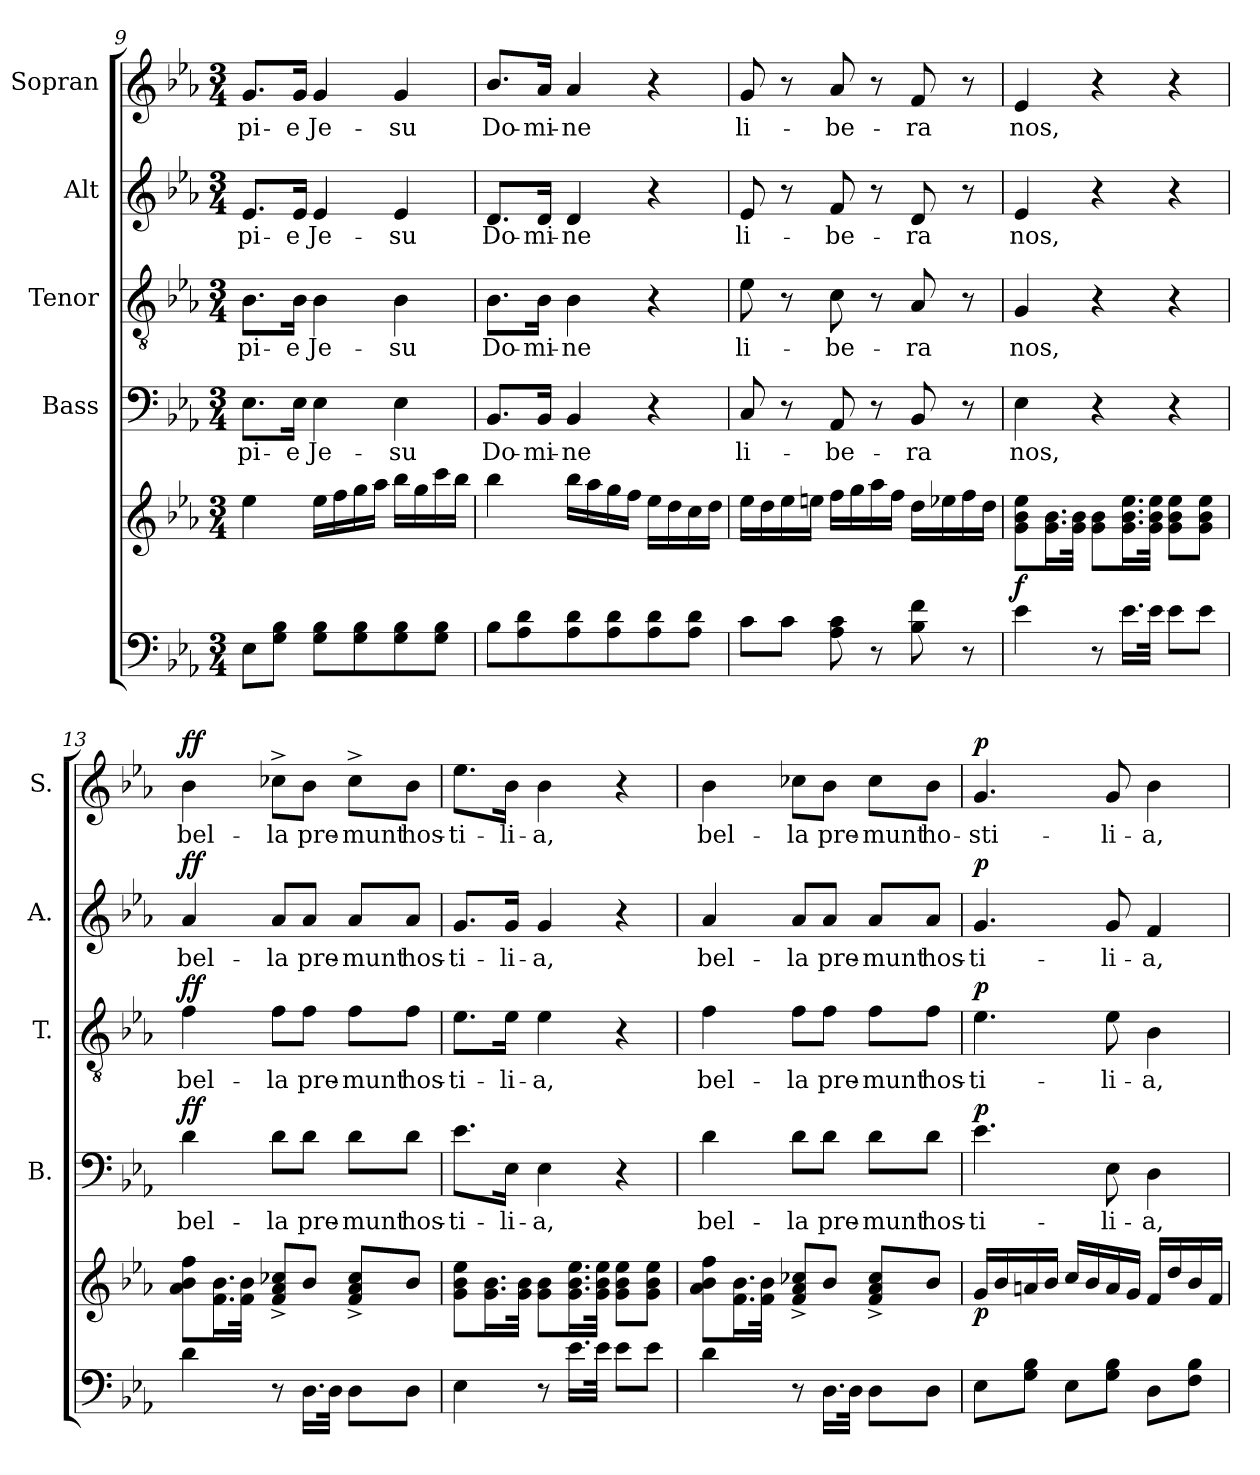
**kern	**kern	**dynam	**kern	**text	**dynam	**kern	**text	**dynam	**kern	**text	**dynam	**kern	**text	**dynam
*part5	*part5	*part5	*part4	*part4	*part4	*part3	*part3	*part3	*part2	*part2	*part2	*part1	*part1	*part1
*staff6	*staff5	*staff5/6	*staff4	*staff4	*staff4	*staff3	*staff3	*staff3	*staff2	*staff2	*staff2	*staff1	*staff1	*staff1
*	*	*	*I"Bass	*	*	*I"Tenor	*	*	*I"Alt	*	*	*I"Sopran	*	*
*	*	*	*I'B.	*	*	*I'T.	*	*	*I'A.	*	*	*I'S.	*	*
*clefF4	*clefG2	*	*clefF4	*	*	*clefGv2	*	*	*clefG2	*	*	*clefG2	*	*
*k[b-e-a-]	*k[b-e-a-]	*	*k[b-e-a-]	*	*	*k[b-e-a-]	*	*	*k[b-e-a-]	*	*	*k[b-e-a-]	*	*
*E-:	*E-:	*	*E-:	*	*	*E-:	*	*	*E-:	*	*	*E-:	*	*
*M3/4	*M3/4	*	*M3/4	*	*	*M3/4	*	*	*M3/4	*	*	*M3/4	*	*
=9	=9	=9	=9	=9	=9	=9	=9	=9	=9	=9	=9	=9	=9	=9
!	!	!	!	!LO:LY:b	!	!	!LO:LY:b	!	!	!LO:LY:b	!	!	!LO:LY:b	!
8E-\L	4ee-\	.	8.E-\L	pi-	.	8.B-\L	pi-	.	8.e-/L	pi-	.	8.g/L	pi-	.
8G\ 8B-\J	.	.	.	.	.	.	.	.	.	.	.	.	.	.
!	!	!	!	!LO:LY:b	!	!	!LO:LY:b	!	!	!LO:LY:b	!	!	!LO:LY:b	!
.	.	.	16E-\Jk	-e	.	16B-\Jk	-e	.	16e-/Jk	-e	.	16g/Jk	-e	.
!	!	!	!	!LO:LY:b	!	!	!LO:LY:b	!	!	!LO:LY:b	!	!	!LO:LY:b	!
8G\ 8B-\L	16ee-\LL	.	4E-\	Je-	.	4B-\	Je-	.	4e-/	Je-	.	4g/	Je-	.
.	16ff\	.	.	.	.	.	.	.	.	.	.	.	.	.
8G\ 8B-\	16gg\	.	.	.	.	.	.	.	.	.	.	.	.	.
.	16aa-\JJ	.	.	.	.	.	.	.	.	.	.	.	.	.
!	!	!	!	!LO:LY:b	!	!	!LO:LY:b	!	!	!LO:LY:b	!	!	!LO:LY:b	!
8G\ 8B-\	16bb-\LL	.	4E-\	-su	.	4B-\	-su	.	4e-/	-su	.	4g/	-su	.
.	16gg\	.	.	.	.	.	.	.	.	.	.	.	.	.
8G\ 8B-\J	16ccc\	.	.	.	.	.	.	.	.	.	.	.	.	.
.	16bb-\JJ	.	.	.	.	.	.	.	.	.	.	.	.	.
=10	=10	=10	=10	=10	=10	=10	=10	=10	=10	=10	=10	=10	=10	=10
!	!	!	!	!LO:LY:b	!	!	!LO:LY:b	!	!	!LO:LY:b	!	!	!LO:LY:b	!
8B-\L	4bb-\	.	8.BB-/L	Do-	.	8.B-\L	Do-	.	8.d/L	Do-	.	8.b-/L	Do-	.
8A-\ 8d\	.	.	.	.	.	.	.	.	.	.	.	.	.	.
!	!	!	!	!LO:LY:b	!	!	!LO:LY:b	!	!	!LO:LY:b	!	!	!LO:LY:b	!
.	.	.	16BB-/Jk	-mi-	.	16B-\Jk	-mi-	.	16d/Jk	-mi-	.	16a-/Jk	-mi-	.
!	!	!	!	!LO:LY:b	!	!	!LO:LY:b	!	!	!LO:LY:b	!	!	!LO:LY:b	!
8A-\ 8d\	16bb-\LL	.	4BB-/	-ne	.	4B-\	-ne	.	4d/	-ne	.	4a-/	-ne	.
.	16aa-\	.	.	.	.	.	.	.	.	.	.	.	.	.
8A-\ 8d\	16gg\	.	.	.	.	.	.	.	.	.	.	.	.	.
.	16ff\JJ	.	.	.	.	.	.	.	.	.	.	.	.	.
8A-\ 8d\	16ee-\LL	.	4r	.	.	4r	.	.	4r	.	.	4r	.	.
.	16dd\	.	.	.	.	.	.	.	.	.	.	.	.	.
8A-\ 8d\J	16cc\	.	.	.	.	.	.	.	.	.	.	.	.	.
.	16dd\JJ	.	.	.	.	.	.	.	.	.	.	.	.	.
!!LO:PB:g=z
=11	=11	=11	=11	=11	=11	=11	=11	=11	=11	=11	=11	=11	=11	=11
!	!	!	!	!LO:LY:b	!	!	!LO:LY:b	!	!	!LO:LY:b	!	!	!LO:LY:b	!
8c\L	16ee-\LL	.	8C/	li-	.	8e-\	li-	.	8e-/	li-	.	8g/	li-	.
.	16dd\	.	.	.	.	.	.	.	.	.	.	.	.	.
8c\J	16ee-\	.	8r	.	.	8r	.	.	8r	.	.	8r	.	.
.	16een\JJ	.	.	.	.	.	.	.	.	.	.	.	.	.
!	!	!	!	!LO:LY:b	!	!	!LO:LY:b	!	!	!LO:LY:b	!	!	!LO:LY:b	!
8A-\ 8c\	16ff\LL	.	8AA-/	-be-	.	8c\	-be-	.	8f/	-be-	.	8a-/	-be-	.
.	16gg\	.	.	.	.	.	.	.	.	.	.	.	.	.
8r	16aa-\	.	8r	.	.	8r	.	.	8r	.	.	8r	.	.
.	16ff\JJ	.	.	.	.	.	.	.	.	.	.	.	.	.
!	!	!	!	!LO:LY:b	!	!	!LO:LY:b	!	!	!LO:LY:b	!	!	!LO:LY:b	!
8B-\ 8f\	16dd\LL	.	8BB-/	-ra	.	8A-/	-ra	.	8d/	-ra	.	8f/	-ra	.
.	16ee-X\	.	.	.	.	.	.	.	.	.	.	.	.	.
8r	16ff\	.	8r	.	.	8r	.	.	8r	.	.	8r	.	.
.	16dd\JJ	.	.	.	.	.	.	.	.	.	.	.	.	.
=12	=12	=12	=12	=12	=12	=12	=12	=12	=12	=12	=12	=12	=12	=12
!	!	!LO:DY:b	!	!LO:LY:b	!	!	!LO:LY:b	!	!	!LO:LY:b	!	!	!LO:LY:b	!
4e-\	8g\ 8b-\ 8ee-\L	f	4E-\	nos,	.	4G/	nos,	.	4e-/	nos,	.	4e-/	nos,	.
.	16.g\ 16.b-\L	.	.	.	.	.	.	.	.	.	.	.	.	.
.	32g\ 32b-\JJk	.	.	.	.	.	.	.	.	.	.	.	.	.
8r	8g\ 8b-\L	.	4r	.	.	4r	.	.	4r	.	.	4r	.	.
16.e-\LL	16.g\ 16.b-\ 16.ee-\L	.	.	.	.	.	.	.	.	.	.	.	.	.
32e-\JJk	32g\ 32b-\ 32ee-\JJk	.	.	.	.	.	.	.	.	.	.	.	.	.
8e-\L	8g\ 8b-\ 8ee-\L	.	4r	.	.	4r	.	.	4r	.	.	4r	.	.
8e-\J	8g\ 8b-\ 8ee-\J	.	.	.	.	.	.	.	.	.	.	.	.	.
=13	=13	=13	=13	=13	=13	=13	=13	=13	=13	=13	=13	=13	=13	=13
!	!	!	!	!LO:LY:b	!LO:DY:a	!	!LO:LY:b	!LO:DY:a	!	!LO:LY:b	!LO:DY:a	!	!LO:LY:b	!LO:DY:a
4d\	8a-\ 8b-\ 8ff\L	.	4d\	bel-	ff	4f\	bel-	ff	4a-/	bel-	ff	4b-\	bel-	ff
.	16.f\ 16.b-\L	.	.	.	.	.	.	.	.	.	.	.	.	.
.	32f\ 32b-\JJk	.	.	.	.	.	.	.	.	.	.	.	.	.
!	!	!	!	!LO:LY:b	!	!	!LO:LY:b	!	!	!LO:LY:b	!	!	!LO:LY:b	!
8r	8f/^< 8a-/^< 8cc-X/^<L	.	8d\L	-la	.	8f\L	-la	.	8a-/L	-la	.	8cc-X^>\L	-la	.
!	!	!	!	!LO:LY:b	!	!	!LO:LY:b	!	!	!LO:LY:b	!	!	!LO:LY:b	!
16.D\LL	8b-/J	.	8d\J	pre-	.	8f\J	pre-	.	8a-/J	pre-	.	8b-\J	pre-	.
32D\JJk	.	.	.	.	.	.	.	.	.	.	.	.	.	.
!	!	!	!	!LO:LY:b	!	!	!LO:LY:b	!	!	!LO:LY:b	!	!	!LO:LY:b	!
8D\L	8f/^< 8a-/^< 8cc-/^<L	.	8d\L	-munt	.	8f\L	-munt	.	8a-/L	-munt	.	8cc-^>\L	-munt	.
!	!	!	!	!LO:LY:b	!	!	!LO:LY:b	!	!	!LO:LY:b	!	!	!LO:LY:b	!
8D\J	8b-/J	.	8d\J	hos-	.	8f\J	hos-	.	8a-/J	hos-	.	8b-\J	hos-	.
=14	=14	=14	=14	=14	=14	=14	=14	=14	=14	=14	=14	=14	=14	=14
!	!	!	!	!LO:LY:b	!	!	!LO:LY:b	!	!	!LO:LY:b	!	!	!LO:LY:b	!
4E-\	8g\ 8b-\ 8ee-\L	.	8.e-\L	-ti-	.	8.e-\L	-ti-	.	8.g/L	-ti-	.	8.ee-\L	-ti-	.
.	16.g\ 16.b-\L	.	.	.	.	.	.	.	.	.	.	.	.	.
!	!	!	!	!LO:LY:b	!	!	!LO:LY:b	!	!	!LO:LY:b	!	!	!LO:LY:b	!
.	.	.	16E-\Jk	-li-	.	16e-\Jk	-li-	.	16g/Jk	-li-	.	16b-\Jk	-li-	.
.	32g\ 32b-\JJk	.	.	.	.	.	.	.	.	.	.	.	.	.
!	!	!	!	!LO:LY:b	!	!	!LO:LY:b	!	!	!LO:LY:b	!	!	!LO:LY:b	!
8r	8g\ 8b-\L	.	4E-\	-a,	.	4e-\	-a,	.	4g/	-a,	.	4b-\	-a,	.
16.e-\LL	16.g\ 16.b-\ 16.ee-\L	.	.	.	.	.	.	.	.	.	.	.	.	.
32e-\JJk	32g\ 32b-\ 32ee-\JJk	.	.	.	.	.	.	.	.	.	.	.	.	.
8e-\L	8g\ 8b-\ 8ee-\L	.	4r	.	.	4r	.	.	4r	.	.	4r	.	.
8e-\J	8g\ 8b-\ 8ee-\J	.	.	.	.	.	.	.	.	.	.	.	.	.
=15	=15	=15	=15	=15	=15	=15	=15	=15	=15	=15	=15	=15	=15	=15
!	!	!	!	!LO:LY:b	!	!	!LO:LY:b	!	!	!LO:LY:b	!	!	!LO:LY:b	!
4d\	8a-\ 8b-\ 8ff\L	.	4d\	bel-	.	4f\	bel-	.	4a-/	bel-	.	4b-\	bel-	.
.	16.f\ 16.b-\L	.	.	.	.	.	.	.	.	.	.	.	.	.
.	32f\ 32b-\JJk	.	.	.	.	.	.	.	.	.	.	.	.	.
!	!	!	!	!LO:LY:b	!	!	!LO:LY:b	!	!	!LO:LY:b	!	!	!LO:LY:b	!
8r	8f/^< 8a-/^< 8cc-X/^<L	.	8d\L	-la	.	8f\L	-la	.	8a-/L	-la	.	8cc-X\L	-la	.
!	!	!	!	!LO:LY:b	!	!	!LO:LY:b	!	!	!LO:LY:b	!	!	!LO:LY:b	!
16.D\LL	8b-/J	.	8d\J	pre-	.	8f\J	pre-	.	8a-/J	pre-	.	8b-\J	pre-	.
32D\JJk	.	.	.	.	.	.	.	.	.	.	.	.	.	.
!	!	!	!	!LO:LY:b	!	!	!LO:LY:b	!	!	!LO:LY:b	!	!	!LO:LY:b	!
8D\L	8f/^< 8a-/^< 8cc-/^<L	.	8d\L	-munt	.	8f\L	-munt	.	8a-/L	-munt	.	8cc-\L	-munt	.
!	!	!	!	!LO:LY:b	!	!	!LO:LY:b	!	!	!LO:LY:b	!	!	!LO:LY:b	!
8D\J	8b-/J	.	8d\J	hos-	.	8f\J	hos-	.	8a-/J	hos-	.	8b-\J	ho-	.
!!LO:LB:g=z
=16	=16	=16	=16	=16	=16	=16	=16	=16	=16	=16	=16	=16	=16	=16
!	!	!LO:DY:b	!	!LO:LY:b	!LO:DY:a	!	!LO:LY:b	!LO:DY:a	!	!LO:LY:b	!LO:DY:a	!	!LO:LY:b	!LO:DY:a
8E-\L	16g/LL	p	4.e-\	-ti-	p	4.e-\	-ti-	p	4.g/	-ti-	p	4.g/	-sti-	p
.	16b-/	.	.	.	.	.	.	.	.	.	.	.	.	.
8G\ 8B-\J	16an/	.	.	.	.	.	.	.	.	.	.	.	.	.
.	16b-/JJ	.	.	.	.	.	.	.	.	.	.	.	.	.
8E-\L	16cc/LL	.	.	.	.	.	.	.	.	.	.	.	.	.
.	16b-/	.	.	.	.	.	.	.	.	.	.	.	.	.
!	!	!	!	!LO:LY:b	!	!	!LO:LY:b	!	!	!LO:LY:b	!	!	!LO:LY:b	!
8G\ 8B-\J	16a/	.	8E-\	-li-	.	8e-\	-li-	.	8g/	-li-	.	8g/	-li-	.
.	16g/JJ	.	.	.	.	.	.	.	.	.	.	.	.	.
!	!	!	!	!LO:LY:b	!	!	!LO:LY:b	!	!	!LO:LY:b	!	!	!LO:LY:b	!
8D\L	16f/LL	.	4D\	-a,	.	4B-\	-a,	.	4f/	-a,	.	4b-\	-a,	.
.	16dd/	.	.	.	.	.	.	.	.	.	.	.	.	.
8F\ 8B-\J	16b-/	.	.	.	.	.	.	.	.	.	.	.	.	.
.	16f/JJ	.	.	.	.	.	.	.	.	.	.	.	.	.
=	=	=	=	=	=	=	=	=	=	=	=	=	=	=
*-	*-	*-	*-	*-	*-	*-	*-	*-	*-	*-	*-	*-	*-	*-
